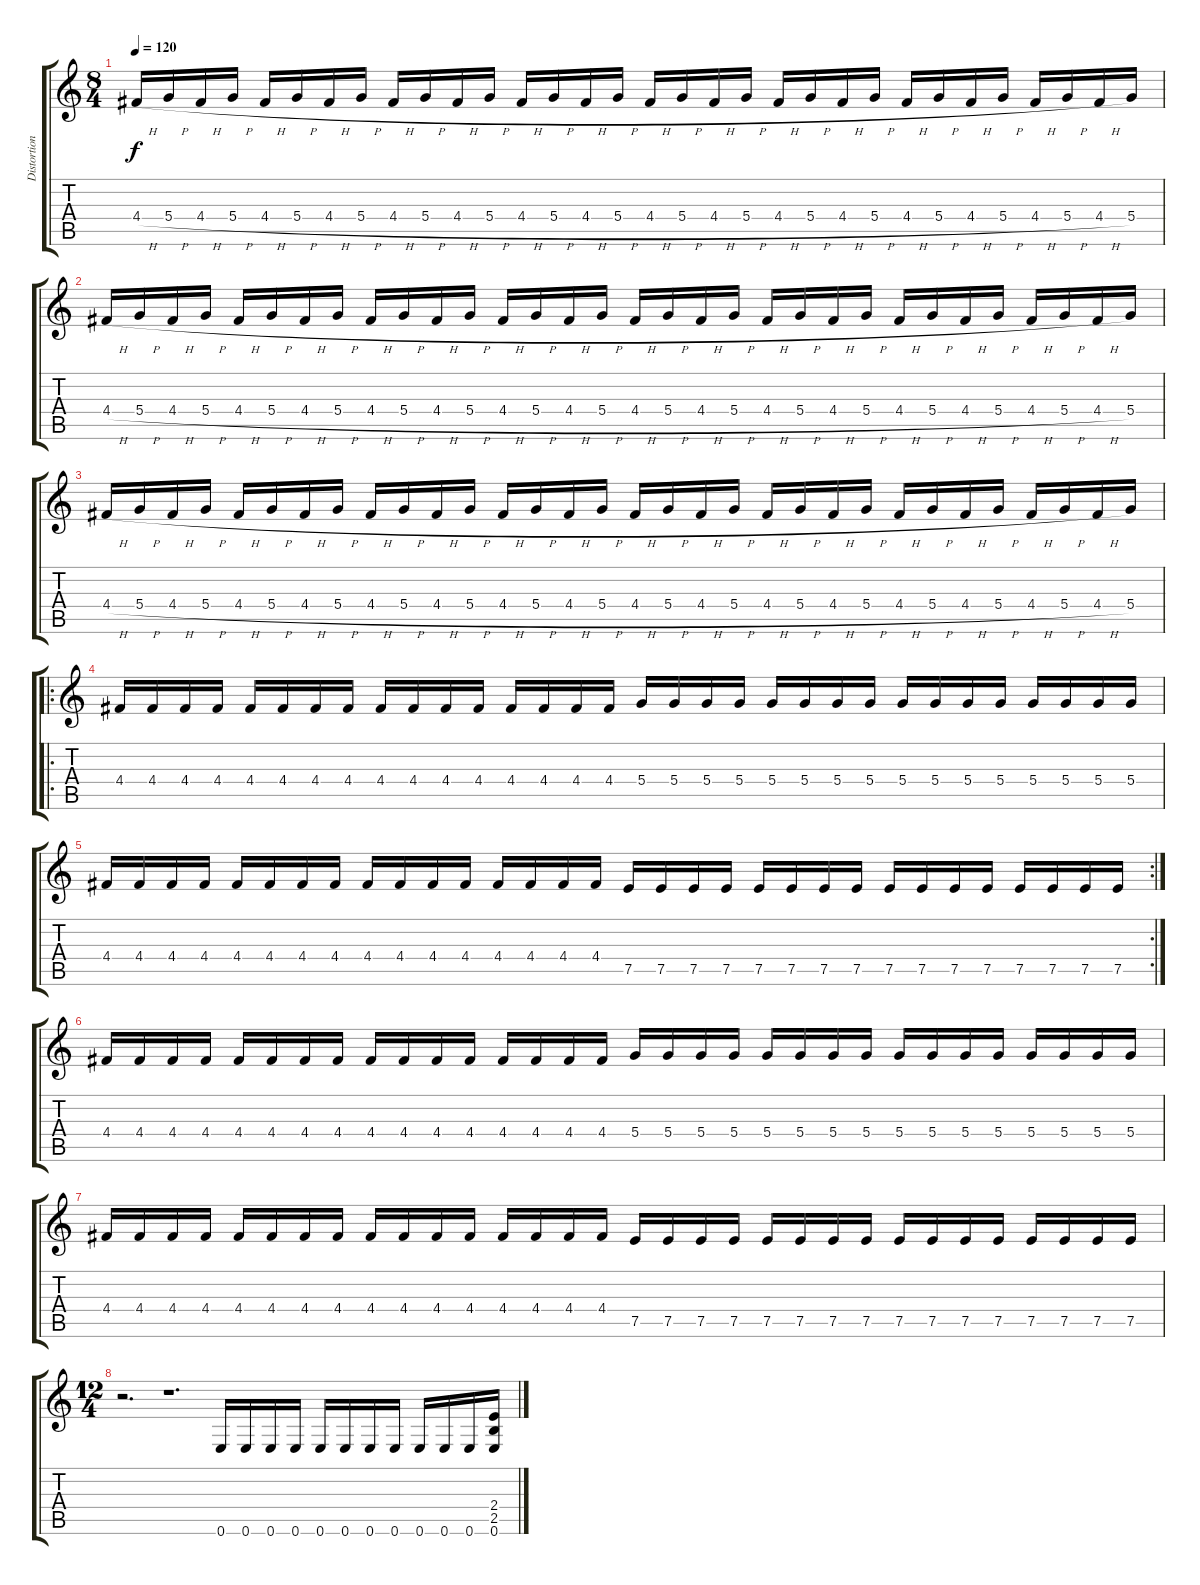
\track ("Distortion" "Distortion") {instrument distortionguitar}
\staff {score tabs}
\tuning (E4 B3 G3 D3 A2 E2) {hide}
\ts (8 4)
\tempo 120
\clef g2
\ks c
4.4{h}.16{dy f} 5.4{h}.16 4.4{h}.16 5.4{h}.16 4.4{h}.16 5.4{h}.16 4.4{h}.16 5.4{h}.16 4.4{h}.16 5.4{h}.16 4.4{h}.16 5.4{h}.16 4.4{h}.16 5.4{h}.16 4.4{h}.16 5.4{h}.16 4.4{h}.16 5.4{h}.16 4.4{h}.16 5.4{h}.16 4.4{h}.16 5.4{h}.16 4.4{h}.16 5.4{h}.16 4.4{h}.16 5.4{h}.16 4.4{h}.16 5.4{h}.16 4.4{h}.16 5.4{h}.16 4.4{h}.16 5.4.16 |
4.4{h}.16 5.4{h}.16 4.4{h}.16 5.4{h}.16 4.4{h}.16 5.4{h}.16 4.4{h}.16 5.4{h}.16 4.4{h}.16 5.4{h}.16 4.4{h}.16 5.4{h}.16 4.4{h}.16 5.4{h}.16 4.4{h}.16 5.4{h}.16 4.4{h}.16 5.4{h}.16 4.4{h}.16 5.4{h}.16 4.4{h}.16 5.4{h}.16 4.4{h}.16 5.4{h}.16 4.4{h}.16 5.4{h}.16 4.4{h}.16 5.4{h}.16 4.4{h}.16 5.4{h}.16 4.4{h}.16 5.4.16 |
4.4{h}.16 5.4{h}.16 4.4{h}.16 5.4{h}.16 4.4{h}.16 5.4{h}.16 4.4{h}.16 5.4{h}.16 4.4{h}.16 5.4{h}.16 4.4{h}.16 5.4{h}.16 4.4{h}.16 5.4{h}.16 4.4{h}.16 5.4{h}.16 4.4{h}.16 5.4{h}.16 4.4{h}.16 5.4{h}.16 4.4{h}.16 5.4{h}.16 4.4{h}.16 5.4{h}.16 4.4{h}.16 5.4{h}.16 4.4{h}.16 5.4{h}.16 4.4{h}.16 5.4{h}.16 4.4{h}.16 5.4.16 |
\ro
4.4.16 4.4.16 4.4.16 4.4.16 4.4.16 4.4.16 4.4.16 4.4.16 4.4.16 4.4.16 4.4.16 4.4.16 4.4.16 4.4.16 4.4.16 4.4.16 5.4.16 5.4.16 5.4.16 5.4.16 5.4.16 5.4.16 5.4.16 5.4.16 5.4.16 5.4.16 5.4.16 5.4.16 5.4.16 5.4.16 5.4.16 5.4.16 |
\rc 2
4.4.16 4.4.16 4.4.16 4.4.16 4.4.16 4.4.16 4.4.16 4.4.16 4.4.16 4.4.16 4.4.16 4.4.16 4.4.16 4.4.16 4.4.16 4.4.16 7.5.16 7.5.16 7.5.16 7.5.16 7.5.16 7.5.16 7.5.16 7.5.16 7.5.16 7.5.16 7.5.16 7.5.16 7.5.16 7.5.16 7.5.16 7.5.16 |
4.4.16 4.4.16 4.4.16 4.4.16 4.4.16 4.4.16 4.4.16 4.4.16 4.4.16 4.4.16 4.4.16 4.4.16 4.4.16 4.4.16 4.4.16 4.4.16 5.4.16 5.4.16 5.4.16 5.4.16 5.4.16 5.4.16 5.4.16 5.4.16 5.4.16 5.4.16 5.4.16 5.4.16 5.4.16 5.4.16 5.4.16 5.4.16 |
4.4.16 4.4.16 4.4.16 4.4.16 4.4.16 4.4.16 4.4.16 4.4.16 4.4.16 4.4.16 4.4.16 4.4.16 4.4.16 4.4.16 4.4.16 4.4.16 7.5.16 7.5.16 7.5.16 7.5.16 7.5.16 7.5.16 7.5.16 7.5.16 7.5.16 7.5.16 7.5.16 7.5.16 7.5.16 7.5.16 7.5.16 7.5.16 |
\ts (12 4)
r.2{d} r.1{d} 0.6.16 0.6.16 0.6.16 0.6.16 0.6.16 0.6.16 0.6.16 0.6.16 0.6.16 0.6.16 0.6.16 (2.4 2.5 0.6).16
